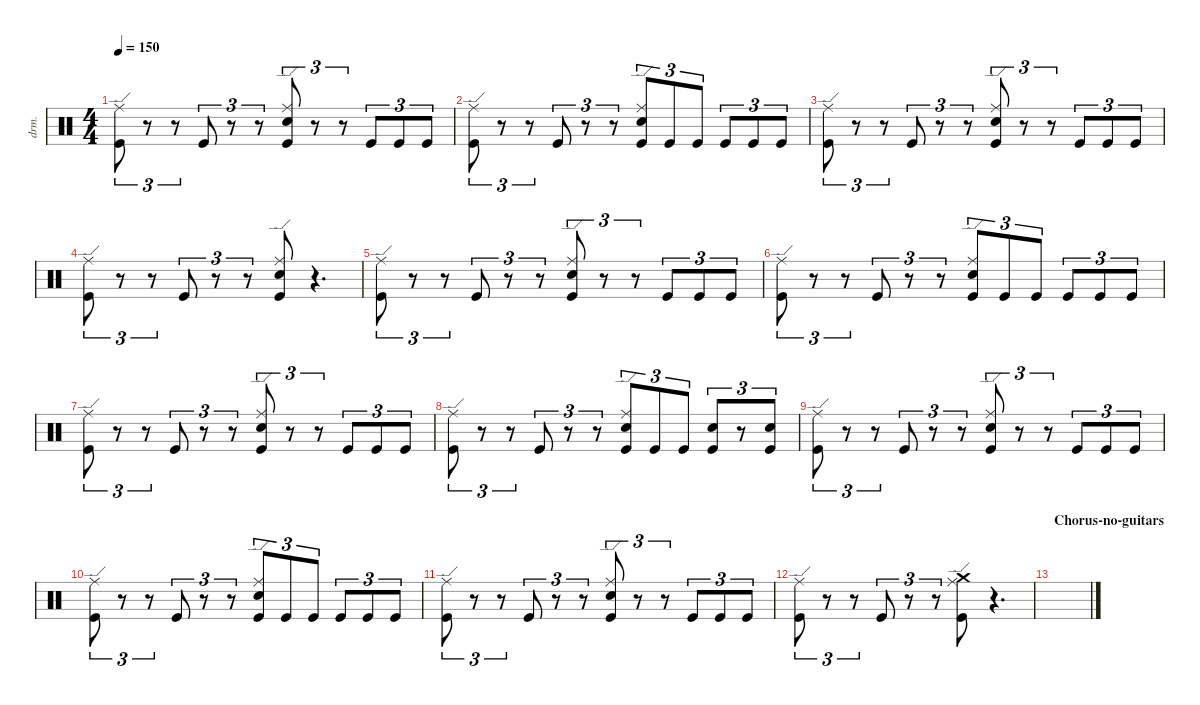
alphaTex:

\defaultSystemsLayout 4
\hideDynamics
\bracketExtendMode nobrackets
\otherSystemsTrackNameOrientation horizontal
\track ("Drumkit" "drm.") {solo instrument percussion}
\staff {score}
\articulation defaults
\ts (4 4)
\scale
1.07061
\tempo 150
\accidentals auto
\clef neutral
\ottava regular
\simile none
\ks aminor
("Kick (hit)" "Ride (edge)").8{tu (3 2) dy mf} r.8{tu (3 2)} r.8{tu (3 2)} "Kick (hit)".8{tu (3 2)} r.8{tu (3 2)} r.8{tu (3 2)} ("Kick (hit)" "Ride (edge)" "Snare (hit) 2").8{tu (3 2)} r.8{tu (3 2)} r.8{tu (3 2)} "Kick (hit)".8{tu (3 2)} "Kick (hit)".8{tu (3 2)} "Kick (hit)".8{tu (3 2)} |
\scale
0.976463 ("Kick (hit)" "Ride (edge)").8{tu (3 2)} r.8{tu (3 2)} r.8{tu (3 2)} "Kick (hit)".8{tu (3 2)} r.8{tu (3 2)} r.8{tu (3 2)} ("Kick (hit)" "Ride (edge)" "Snare (hit) 2").8{tu (3 2)} "Kick (hit)".8{tu (3 2)} "Kick (hit)".8{tu (3 2)} "Kick (hit)".8{tu (3 2)} "Kick (hit)".8{tu (3 2)} "Kick (hit)".8{tu (3 2)} |
\scale
0.976463 ("Kick (hit)" "Ride (edge)").8{tu (3 2)} r.8{tu (3 2)} r.8{tu (3 2)} "Kick (hit)".8{tu (3 2)} r.8{tu (3 2)} r.8{tu (3 2)} ("Kick (hit)" "Ride (edge)" "Snare (hit) 2").8{tu (3 2)} r.8{tu (3 2)} r.8{tu (3 2)} "Kick (hit)".8{tu (3 2)} "Kick (hit)".8{tu (3 2)} "Kick (hit)".8{tu (3 2)} |
\scale
0.976463 ("Kick (hit)" "Ride (edge)").8{tu (3 2)} r.8{tu (3 2)} r.8{tu (3 2)} "Kick (hit)".8{tu (3 2)} r.8{tu (3 2)} r.8{tu (3 2)} ("Kick (hit)" "Ride (edge)" "Snare (hit) 2").8 r.4{d} |
\scale
1.07061 ("Kick (hit)" "Ride (edge)").8{tu (3 2)} r.8{tu (3 2)} r.8{tu (3 2)} "Kick (hit)".8{tu (3 2)} r.8{tu (3 2)} r.8{tu (3 2)} ("Kick (hit)" "Ride (edge)" "Snare (hit) 2").8{tu (3 2)} r.8{tu (3 2)} r.8{tu (3 2)} "Kick (hit)".8{tu (3 2)} "Kick (hit)".8{tu (3 2)} "Kick (hit)".8{tu (3 2)} |
\scale
0.976463 ("Kick (hit)" "Ride (edge)").8{tu (3 2)} r.8{tu (3 2)} r.8{tu (3 2)} "Kick (hit)".8{tu (3 2)} r.8{tu (3 2)} r.8{tu (3 2)} ("Kick (hit)" "Ride (edge)" "Snare (hit) 2").8{tu (3 2)} "Kick (hit)".8{tu (3 2)} "Kick (hit)".8{tu (3 2)} "Kick (hit)".8{tu (3 2)} "Kick (hit)".8{tu (3 2)} "Kick (hit)".8{tu (3 2)} |
\scale
0.976463 ("Kick (hit)" "Ride (edge)").8{tu (3 2)} r.8{tu (3 2)} r.8{tu (3 2)} "Kick (hit)".8{tu (3 2)} r.8{tu (3 2)} r.8{tu (3 2)} ("Kick (hit)" "Ride (edge)" "Snare (hit) 2").8{tu (3 2)} r.8{tu (3 2)} r.8{tu (3 2)} "Kick (hit)".8{tu (3 2)} "Kick (hit)".8{tu (3 2)} "Kick (hit)".8{tu (3 2)} |
\scale
0.976463 ("Kick (hit)" "Ride (edge)").8{tu (3 2)} r.8{tu (3 2)} r.8{tu (3 2)} "Kick (hit)".8{tu (3 2)} r.8{tu (3 2)} r.8{tu (3 2)} ("Kick (hit)" "Snare (hit) 2" "Ride (edge)").8{tu (3 2)} "Kick (hit)".8{tu (3 2)} "Kick (hit)".8{tu (3 2)} ("Kick (hit)" "Snare (hit) 2").8{tu (3 2)} r.8{tu (3 2)} ("Kick (hit)" "Snare (hit) 2").8{tu (3 2)} |
\scale
1.06619 ("Kick (hit)" "Ride (edge)").8{tu (3 2)} r.8{tu (3 2)} r.8{tu (3 2)} "Kick (hit)".8{tu (3 2)} r.8{tu (3 2)} r.8{tu (3 2)} ("Kick (hit)" "Ride (edge)" "Snare (hit) 2").8{tu (3 2)} r.8{tu (3 2)} r.8{tu (3 2)} "Kick (hit)".8{tu (3 2)} "Kick (hit)".8{tu (3 2)} "Kick (hit)".8{tu (3 2)} |
\scale
0.972042 ("Kick (hit)" "Ride (edge)").8{tu (3 2)} r.8{tu (3 2)} r.8{tu (3 2)} "Kick (hit)".8{tu (3 2)} r.8{tu (3 2)} r.8{tu (3 2)} ("Kick (hit)" "Ride (edge)" "Snare (hit) 2").8{tu (3 2)} "Kick (hit)".8{tu (3 2)} "Kick (hit)".8{tu (3 2)} "Kick (hit)".8{tu (3 2)} "Kick (hit)".8{tu (3 2)} "Kick (hit)".8{tu (3 2)} |
\scale
0.972042 ("Kick (hit)" "Ride (edge)").8{tu (3 2)} r.8{tu (3 2)} r.8{tu (3 2)} "Kick (hit)".8{tu (3 2)} r.8{tu (3 2)} r.8{tu (3 2)} ("Kick (hit)" "Ride (edge)" "Snare (hit) 2").8{tu (3 2)} r.8{tu (3 2)} r.8{tu (3 2)} "Kick (hit)".8{tu (3 2)} "Kick (hit)".8{tu (3 2)} "Kick (hit)".8{tu (3 2)} |
\scale
0.989726 ("Kick (hit)" "Ride (edge)").8{tu (3 2)} r.8{tu (3 2)} r.8{tu (3 2)} "Kick (hit)".8{tu (3 2)} r.8{tu (3 2)} r.8{tu (3 2)} ("Kick (hit)" "Ride (edge)" "Crash medium (hit)").8 r.4{d} |
\section ("" "Chorus-no-guitars")
\scale
1.16034 |
\scale
0.972042 |
\scale
0.972042 |
\scale
0.972042
